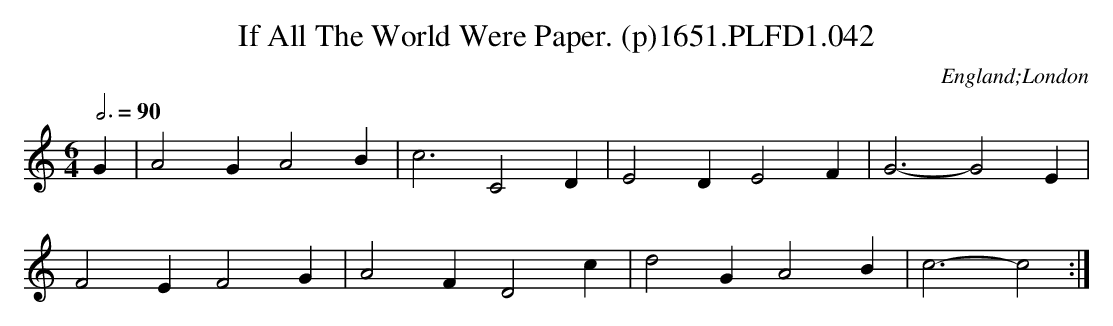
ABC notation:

X:1
T:If All The World Were Paper. (p)1651.PLFD1.042
M:6/4
L:1/4
Q:3/4=90
O:England;London
K:C % transposed from D
G|A2 G A2 B|c3 C2D|E2 D E2 F|G3-G2 E|
F2 E F2 G|A2 F D2 c|d2 G A2 B|c3-c2:|
